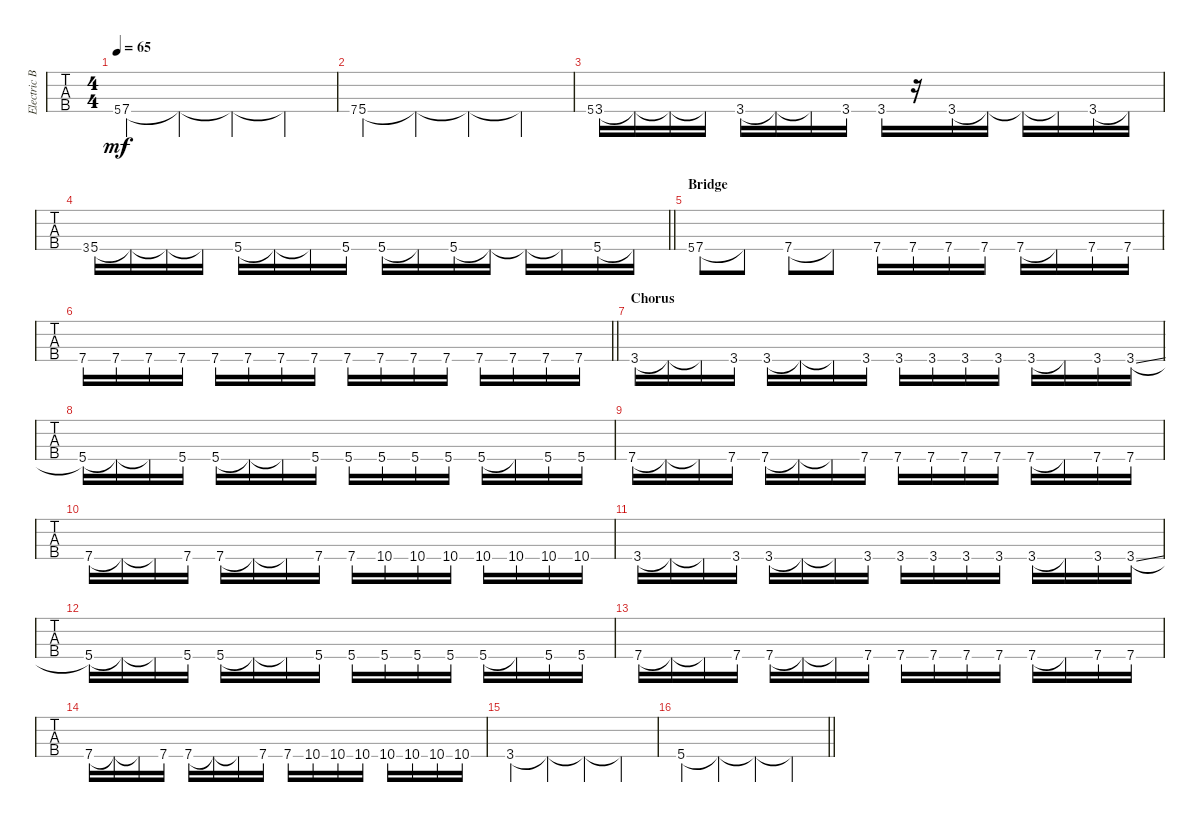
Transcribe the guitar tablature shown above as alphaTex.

\track ("Electric Bass" "Electric B") {instrument electricbassfinger}
\staff {tabs}
\tuning (G2 D2 A1 E1) {hide}
\ts (4 4)
\tempo 65
\clef f4
\ks c
5.4.8{gr dy mf} 7.4.4 7.4{t}.4 7.4{t}.4 7.4{t}.4 |
7.4.8{gr} 5.4.4 5.4{t}.4 5.4{t}.4 5.4{t}.4 |
5.4.8{gr} 3.4.16 3.4{t}.16 3.4{t}.16 3.4{t}.16 3.4.16 3.4{t}.16 3.4{t}.16 3.4.16 3.4.16 r.16 3.4.16 3.4{t}.16 3.4{t}.16 3.4{t}.16 3.4.16 3.4{t}.16 |
\barLineRight lightlight
3.4.8{gr} 5.4.16 5.4{t}.16 5.4{t}.16 5.4{t}.16 5.4.16 5.4{t}.16 5.4{t}.16 5.4.16 5.4.16 5.4{t}.16 5.4.16 5.4{t}.16 5.4{t}.16 5.4{t}.16 5.4.16 5.4{t}.16 |
\section ("" "Bridge")
5.4.8{gr} 7.4.8 7.4{t}.8 7.4.8 7.4{t}.8 7.4.16 7.4.16 7.4.16 7.4.16 7.4.16 7.4{t}.16 7.4.16 7.4.16 |
\barLineRight lightlight
7.4.16 7.4.16 7.4.16 7.4.16 7.4.16 7.4.16 7.4.16 7.4.16 7.4.16 7.4.16 7.4.16 7.4.16 7.4.16 7.4.16 7.4.16 7.4.16 |
\section ("" "Chorus")
3.4.16 3.4{t}.16 3.4{t}.16 3.4.16 3.4.16 3.4{t}.16 3.4{t}.16 3.4.16 3.4.16 3.4.16 3.4.16 3.4.16 3.4.16 3.4{t}.16 3.4.16 3.4{sl}.16 |
5.4.16 5.4{t}.16 5.4{t}.16 5.4.16 5.4.16 5.4{t}.16 5.4{t}.16 5.4.16 5.4.16 5.4.16 5.4.16 5.4.16 5.4.16 5.4{t}.16 5.4.16 5.4.16 |
7.4.16 7.4{t}.16 7.4{t}.16 7.4.16 7.4.16 7.4{t}.16 7.4{t}.16 7.4.16 7.4.16 7.4.16 7.4.16 7.4.16 7.4.16 7.4{t}.16 7.4.16 7.4.16 |
7.4.16 7.4{t}.16 7.4{t}.16 7.4.16 7.4.16 7.4{t}.16 7.4{t}.16 7.4.16 7.4.16 10.4.16 10.4.16 10.4.16 10.4.16 10.4.16 10.4.16 10.4.16 |
3.4.16 3.4{t}.16 3.4{t}.16 3.4.16 3.4.16 3.4{t}.16 3.4{t}.16 3.4.16 3.4.16 3.4.16 3.4.16 3.4.16 3.4.16 3.4{t}.16 3.4.16 3.4{sl}.16 |
5.4.16 5.4{t}.16 5.4{t}.16 5.4.16 5.4.16 5.4{t}.16 5.4{t}.16 5.4.16 5.4.16 5.4.16 5.4.16 5.4.16 5.4.16 5.4{t}.16 5.4.16 5.4.16 |
7.4.16 7.4{t}.16 7.4{t}.16 7.4.16 7.4.16 7.4{t}.16 7.4{t}.16 7.4.16 7.4.16 7.4.16 7.4.16 7.4.16 7.4.16 7.4{t}.16 7.4.16 7.4.16 |
7.4.16 7.4{t}.16 7.4{t}.16 7.4.16 7.4.16 7.4{t}.16 7.4{t}.16 7.4.16 7.4.16 10.4.16 10.4.16 10.4.16 10.4.16 10.4.16 10.4.16 10.4.16 |
3.4.4 3.4{t}.4 3.4{t}.4 3.4{t}.4 |
\barLineRight lightlight
5.4.4 5.4{t}.4 5.4{t}.4 5.4{t}.4
